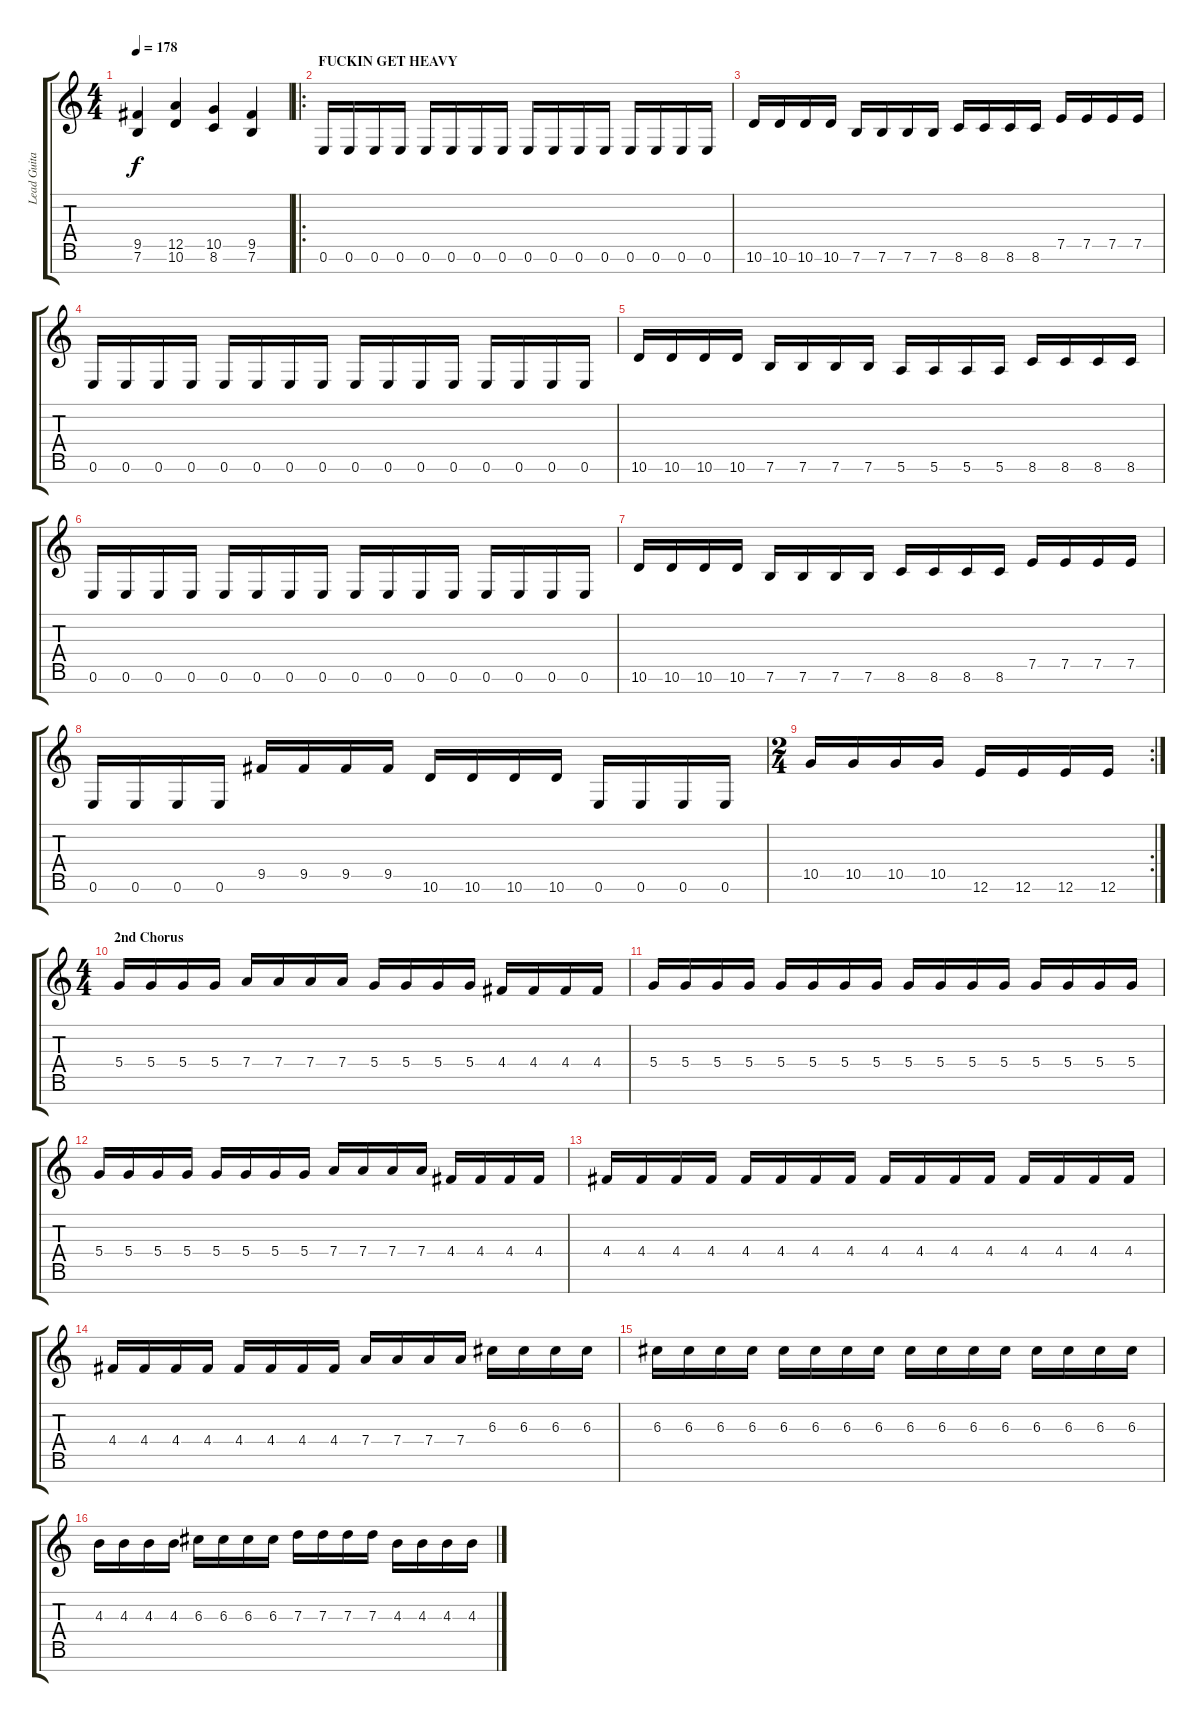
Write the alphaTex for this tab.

\track ("Lead Guitar" "Lead Guita") {instrument overdrivenguitar}
\staff {score tabs}
\tuning (E4 B3 G3 D3 A2 E2 B1) {hide}
\ts (4 4)
\tempo 178
\clef g2
\ks c
(9.5 7.6).4{dy f} (12.5 10.6).4 (10.5 8.6).4 (9.5 7.6).4 |
\ro
\section ("" "FUCKIN GET HEAVY")
0.6.16 0.6.16 0.6.16 0.6.16 0.6.16 0.6.16 0.6.16 0.6.16 0.6.16 0.6.16 0.6.16 0.6.16 0.6.16 0.6.16 0.6.16 0.6.16 |
10.6.16 10.6.16 10.6.16 10.6.16 7.6.16 7.6.16 7.6.16 7.6.16 8.6.16 8.6.16 8.6.16 8.6.16 7.5.16 7.5.16 7.5.16 7.5.16 |
0.6.16 0.6.16 0.6.16 0.6.16 0.6.16 0.6.16 0.6.16 0.6.16 0.6.16 0.6.16 0.6.16 0.6.16 0.6.16 0.6.16 0.6.16 0.6.16 |
10.6.16 10.6.16 10.6.16 10.6.16 7.6.16 7.6.16 7.6.16 7.6.16 5.6.16 5.6.16 5.6.16 5.6.16 8.6.16 8.6.16 8.6.16 8.6.16 |
0.6.16 0.6.16 0.6.16 0.6.16 0.6.16 0.6.16 0.6.16 0.6.16 0.6.16 0.6.16 0.6.16 0.6.16 0.6.16 0.6.16 0.6.16 0.6.16 |
10.6.16 10.6.16 10.6.16 10.6.16 7.6.16 7.6.16 7.6.16 7.6.16 8.6.16 8.6.16 8.6.16 8.6.16 7.5.16 7.5.16 7.5.16 7.5.16 |
0.6.16 0.6.16 0.6.16 0.6.16 9.5.16 9.5.16 9.5.16 9.5.16 10.6.16 10.6.16 10.6.16 10.6.16 0.6.16 0.6.16 0.6.16 0.6.16 |
\rc 2
\ts (2 4)
10.5.16 10.5.16 10.5.16 10.5.16 12.6.16 12.6.16 12.6.16 12.6.16 |
\ts (4 4)
\section ("" "2nd Chorus")
5.4.16 5.4.16 5.4.16 5.4.16 7.4.16 7.4.16 7.4.16 7.4.16 5.4.16 5.4.16 5.4.16 5.4.16 4.4.16 4.4.16 4.4.16 4.4.16 |
5.4.16 5.4.16 5.4.16 5.4.16 5.4.16 5.4.16 5.4.16 5.4.16 5.4.16 5.4.16 5.4.16 5.4.16 5.4.16 5.4.16 5.4.16 5.4.16 |
5.4.16 5.4.16 5.4.16 5.4.16 5.4.16 5.4.16 5.4.16 5.4.16 7.4.16 7.4.16 7.4.16 7.4.16 4.4.16 4.4.16 4.4.16 4.4.16 |
4.4.16 4.4.16 4.4.16 4.4.16 4.4.16 4.4.16 4.4.16 4.4.16 4.4.16 4.4.16 4.4.16 4.4.16 4.4.16 4.4.16 4.4.16 4.4.16 |
4.4.16 4.4.16 4.4.16 4.4.16 4.4.16 4.4.16 4.4.16 4.4.16 7.4.16 7.4.16 7.4.16 7.4.16 6.3.16 6.3.16 6.3.16 6.3.16 |
6.3.16 6.3.16 6.3.16 6.3.16 6.3.16 6.3.16 6.3.16 6.3.16 6.3.16 6.3.16 6.3.16 6.3.16 6.3.16 6.3.16 6.3.16 6.3.16 |
4.3.16 4.3.16 4.3.16 4.3.16 6.3.16 6.3.16 6.3.16 6.3.16 7.3.16 7.3.16 7.3.16 7.3.16 4.3.16 4.3.16 4.3.16 4.3.16
